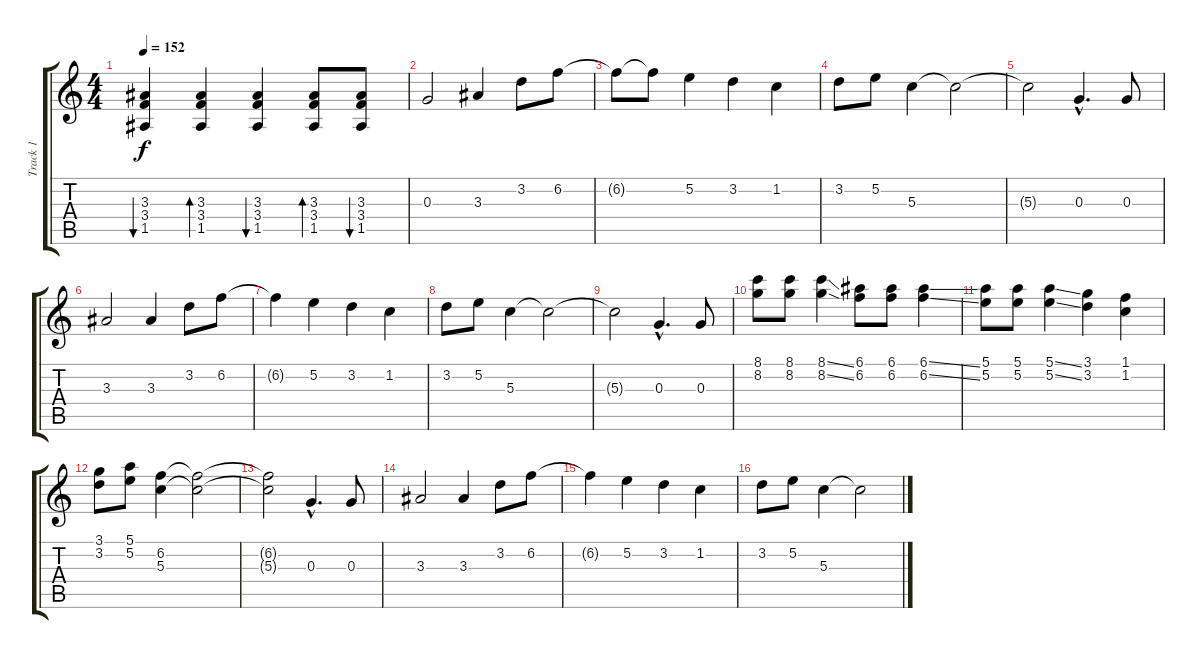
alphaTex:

\track ("Track 1" "Track 1") {instrument acousticguitarsteel}
\staff {score tabs}
\tuning (E4 B3 G3 D3 A2 E2) {hide}
\ts (4 4)
\tempo 152
\clef g2
\ks c
(3.3 3.4 1.5).4{bu 60 dy f} (3.3 3.4 1.5).4{bd 60} (3.3 3.4 1.5).4{bu 60} (3.3 3.4 1.5).8{bd 60} (3.3 3.4 1.5).8{bu 60} |
0.3.2 3.3.4 3.2.8 6.2.8 |
6.2{t}.8 6.2{t}.8 5.2.4 3.2.4 1.2.4 |
3.2.8 5.2.8 5.3.4 5.3{t}.2 |
5.3{t}.2 0.3{hac}.4{d} 0.3.8 |
3.3.2 3.3.4 3.2.8 6.2.8 |
6.2{t}.4 5.2.4 3.2.4 1.2.4 |
3.2.8 5.2.8 5.3.4 5.3{t}.2 |
5.3{t}.2 0.3{hac}.4{d} 0.3.8 |
(8.1 8.2).8 (8.1 8.2).8 (8.1{ss} 8.2{ss}).4 (6.1 6.2).8 (6.1 6.2).8 (6.1{ss} 6.2{ss}).4 |
(5.1 5.2).8 (5.1 5.2).8 (5.1{ss} 5.2{ss}).4 (3.1 3.2).4 (1.1 1.2).4 |
(3.1 3.2).8 (5.1 5.2).8 (6.2 5.3).4 (6.2{t} 5.3{t}).2 |
(6.2{t} 5.3{t}).2 0.3{hac}.4{d} 0.3.8 |
3.3.2 3.3.4 3.2.8 6.2.8 |
6.2{t}.4 5.2.4 3.2.4 1.2.4 |
3.2.8 5.2.8 5.3.4 5.3{t}.2
